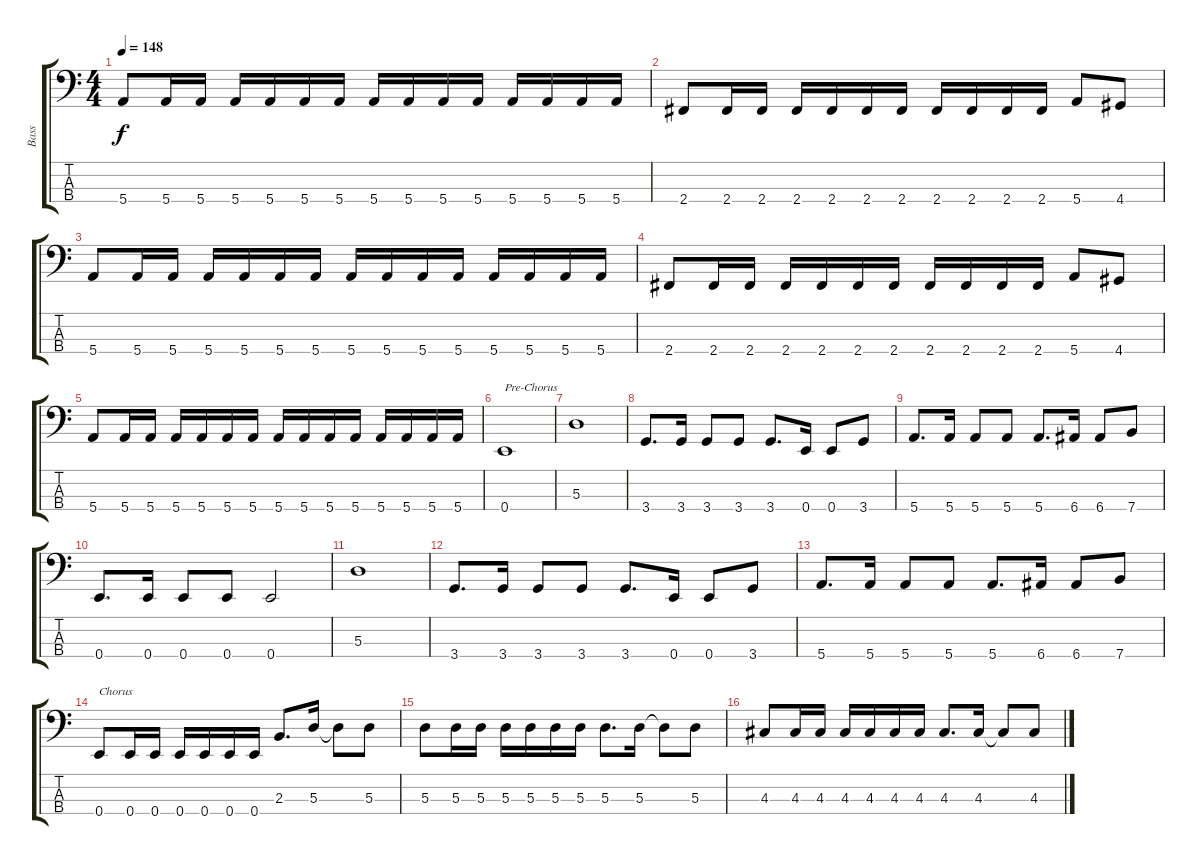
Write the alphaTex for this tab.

\track ("Bass" "Bass") {instrument electricbasspick}
\staff {score tabs}
\tuning (G2 D2 A1 E1) {hide}
\ts (4 4)
\tempo 148
\clef f4
\ks c
5.4.8{dy f} 5.4.16 5.4.16 5.4.16 5.4.16 5.4.16 5.4.16 5.4.16 5.4.16 5.4.16 5.4.16 5.4.16 5.4.16 5.4.16 5.4.16 |
2.4.8 2.4.16 2.4.16 2.4.16 2.4.16 2.4.16 2.4.16 2.4.16 2.4.16 2.4.16 2.4.16 5.4.8 4.4.8 |
5.4.8 5.4.16 5.4.16 5.4.16 5.4.16 5.4.16 5.4.16 5.4.16 5.4.16 5.4.16 5.4.16 5.4.16 5.4.16 5.4.16 5.4.16 |
2.4.8 2.4.16 2.4.16 2.4.16 2.4.16 2.4.16 2.4.16 2.4.16 2.4.16 2.4.16 2.4.16 5.4.8 4.4.8 |
5.4.8 5.4.16 5.4.16 5.4.16 5.4.16 5.4.16 5.4.16 5.4.16 5.4.16 5.4.16 5.4.16 5.4.16 5.4.16 5.4.16 5.4.16 |
0.4.1{txt "Pre-Chorus"} |
5.3.1 |
3.4.8{d} 3.4.16 3.4.8 3.4.8 3.4.8{d} 0.4.16 0.4.8 3.4.8 |
5.4.8{d} 5.4.16 5.4.8 5.4.8 5.4.8{d} 6.4.16 6.4.8 7.4.8 |
0.4.8{d} 0.4.16 0.4.8 0.4.8 0.4.2 |
5.3.1 |
3.4.8{d} 3.4.16 3.4.8 3.4.8 3.4.8{d} 0.4.16 0.4.8 3.4.8 |
5.4.8{d} 5.4.16 5.4.8 5.4.8 5.4.8{d} 6.4.16 6.4.8 7.4.8 |
0.4.8{txt "Chorus"} 0.4.16 0.4.16 0.4.16 0.4.16 0.4.16 0.4.16 2.3.8{d} 5.3.16 5.3{t}.8 5.3.8 |
5.3.8 5.3.16 5.3.16 5.3.16 5.3.16 5.3.16 5.3.16 5.3.8{d} 5.3.16 5.3{t}.8 5.3.8 |
4.3.8 4.3.16 4.3.16 4.3.16 4.3.16 4.3.16 4.3.16 4.3.8{d} 4.3.16 4.3{t}.8 4.3.8
